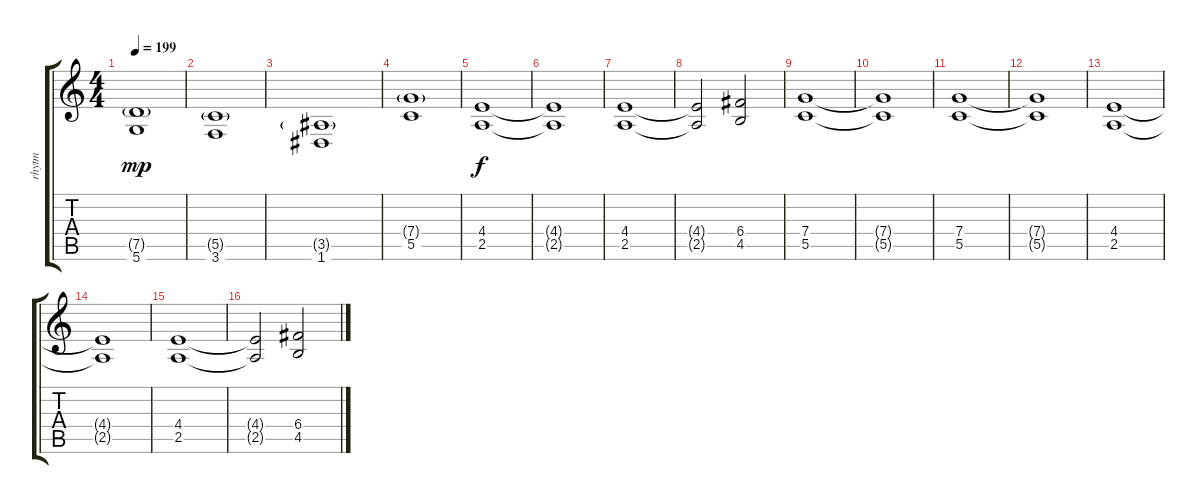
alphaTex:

\track ("rhytm" "rhytm") {instrument distortionguitar}
\staff {score tabs}
\tuning (D4 A3 F3 C3 G2 D2) {hide}
\ts (4 4)
\tempo 199
\clef g2
\ks c
(7.5{g} 5.6).1{dy mp} |
(5.5{g} 3.6).1 |
(3.5{g} 1.6).1 |
(7.4{g} 5.5).1 |
(4.4 2.5).1{dy f} |
(4.4{t} 2.5{t}).1 |
(4.4 2.5).1 |
(4.4{t} 2.5{t}).2 (6.4 4.5).2 |
(7.4 5.5).1 |
(7.4{t} 5.5{t}).1 |
(7.4 5.5).1 |
(7.4{t} 5.5{t}).1 |
(4.4 2.5).1 |
(4.4{t} 2.5{t}).1 |
(4.4 2.5).1 |
(4.4{t} 2.5{t}).2 (6.4 4.5).2
